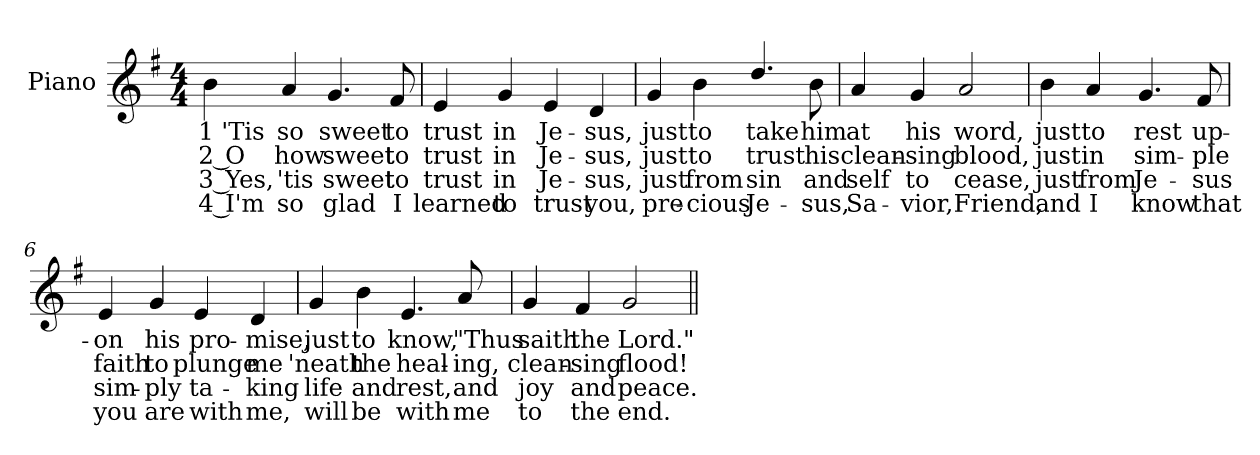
**kern	**text	**text	**text	**text
*part1	*part1	*part1	*part1	*part1
*staff1	*staff1	*staff1	*staff1	*staff1
*I"Piano	*	*	*	*
*I'Pno.	*	*	*	*
!!LO:PB:g=z
*clefG2	*	*	*	*
*k[f#]	*	*	*	*
*G:	*	*	*	*
*M4/4	*	*	*	*
=1	=1	=1	=1	=1
!	!LO:LY:b:color=#000000	!LO:LY:b:color=#000000	!LO:LY:b:color=#000000	!LO:LY:b:color=#000000
4bi\	1 'Tis	2 O	3 Yes,	4 I'm
!	!LO:LY:b:color=#000000	!LO:LY:b:color=#000000	!LO:LY:b:color=#000000	!LO:LY:b:color=#000000
4ai/	so	how	'tis	so
!	!LO:LY:b:color=#000000	!LO:LY:b:color=#000000	!LO:LY:b:color=#000000	!LO:LY:b:color=#000000
4.gi/	sweet	sweet	sweet	glad
!	!LO:LY:b:color=#000000	!LO:LY:b:color=#000000	!LO:LY:b:color=#000000	!LO:LY:b:color=#000000
8f#i/	to	to	to	I
=2	=2	=2	=2	=2
!	!LO:LY:b:color=#000000	!LO:LY:b:color=#000000	!LO:LY:b:color=#000000	!LO:LY:b:color=#000000
4ei/	trust	trust	trust	learned
!	!LO:LY:b:color=#000000	!LO:LY:b:color=#000000	!LO:LY:b:color=#000000	!LO:LY:b:color=#000000
4gi/	in	in	in	to
!	!LO:LY:b:color=#000000	!LO:LY:b:color=#000000	!LO:LY:b:color=#000000	!LO:LY:b:color=#000000
4ei/	Je-	Je-	Je-	-trust
!	!LO:LY:b:color=#000000	!LO:LY:b:color=#000000	!LO:LY:b:color=#000000	!LO:LY:b:color=#000000
4di/	-sus,	-sus,	sus,	you,
=3	=3	=3	=3	=3
!	!LO:LY:b:color=#000000	!LO:LY:b:color=#000000	!LO:LY:b:color=#000000	!LO:LY:b:color=#000000
4gi/	just	just	just	pre-
!	!LO:LY:b:color=#000000	!LO:LY:b:color=#000000	!LO:LY:b:color=#000000	!LO:LY:b:color=#000000
4bi\	to	to	-from	cious
!	!LO:LY:b:color=#000000	!LO:LY:b:color=#000000	!LO:LY:b:color=#000000	!LO:LY:b:color=#000000
4.ddi/	take	trust	sin	Je-
!	!LO:LY:b:color=#000000	!LO:LY:b:color=#000000	!LO:LY:b:color=#000000	!LO:LY:b:color=#000000
8bi\	him	his	-and	sus,
!!LO:LB:g=z
=4	=4	=4	=4	=4
!	!LO:LY:b:color=#000000	!LO:LY:b:color=#000000	!LO:LY:b:color=#000000	!LO:LY:b:color=#000000
4ai/	at	clean-	self	Sa-
!	!LO:LY:b:color=#000000	!LO:LY:b:color=#000000	!LO:LY:b:color=#000000	!LO:LY:b:color=#000000
4gi/	his	-sing	-to	vior,
!	!LO:LY:b:color=#000000	!LO:LY:b:color=#000000	!LO:LY:b:color=#000000	!LO:LY:b:color=#000000
2ai/	word,	blood,	cease,	Friend,
=5	=5	=5	=5	=5
!	!LO:LY:b:color=#000000	!LO:LY:b:color=#000000	!LO:LY:b:color=#000000	!LO:LY:b:color=#000000
4bi\	just	just	just	and
!	!LO:LY:b:color=#000000	!LO:LY:b:color=#000000	!LO:LY:b:color=#000000	!LO:LY:b:color=#000000
4ai/	to	in	from	I
!	!LO:LY:b:color=#000000	!LO:LY:b:color=#000000	!LO:LY:b:color=#000000	!LO:LY:b:color=#000000
4.gi/	rest	sim-	Je-	-know
!	!LO:LY:b:color=#000000	!LO:LY:b:color=#000000	!LO:LY:b:color=#000000	!LO:LY:b:color=#000000
8f#i/	up-	-ple	sus	that
=6	=6	=6	=6	=6
!	!LO:LY:b:color=#000000	!LO:LY:b:color=#000000	!LO:LY:b:color=#000000	!LO:LY:b:color=#000000
4ei/	-on	faith	sim-	-you
!	!LO:LY:b:color=#000000	!LO:LY:b:color=#000000	!LO:LY:b:color=#000000	!LO:LY:b:color=#000000
4gi/	his	to	ply	are
!	!LO:LY:b:color=#000000	!LO:LY:b:color=#000000	!LO:LY:b:color=#000000	!LO:LY:b:color=#000000
4ei/	pro-	plunge	ta-	-with
!	!LO:LY:b:color=#000000	!LO:LY:b:color=#000000	!LO:LY:b:color=#000000	!LO:LY:b:color=#000000
4di/	-mise,	me	king	me,
!!LO:LB:g=z
=7	=7	=7	=7	=7
!	!LO:LY:b:color=#000000	!LO:LY:b:color=#000000	!LO:LY:b:color=#000000	!LO:LY:b:color=#000000
4gi/	just	'neath	life	will
!	!LO:LY:b:color=#000000	!LO:LY:b:color=#000000	!LO:LY:b:color=#000000	!LO:LY:b:color=#000000
4bi\	to	the	and	be
!	!LO:LY:b:color=#000000	!LO:LY:b:color=#000000	!LO:LY:b:color=#000000	!LO:LY:b:color=#000000
4.ei/	know,	heal-	rest,	with
!	!LO:LY:b:color=#000000	!LO:LY:b:color=#000000	!LO:LY:b:color=#000000	!LO:LY:b:color=#000000
8ai/	"Thus	-ing,	and	me
=8	=8	=8	=8	=8
!	!LO:LY:b:color=#000000	!LO:LY:b:color=#000000	!LO:LY:b:color=#000000	!LO:LY:b:color=#000000
4gi/	saith	clean-	joy	to
!	!LO:LY:b:color=#000000	!LO:LY:b:color=#000000	!LO:LY:b:color=#000000	!LO:LY:b:color=#000000
4f#i/	the	-sing	and	the
!	!LO:LY:b:color=#000000	!LO:LY:b:color=#000000	!LO:LY:b:color=#000000	!LO:LY:b:color=#000000
2gi/	Lord."	flood!	peace.	end.
=||	=||	=||	=||	=||
*-	*-	*-	*-	*-
